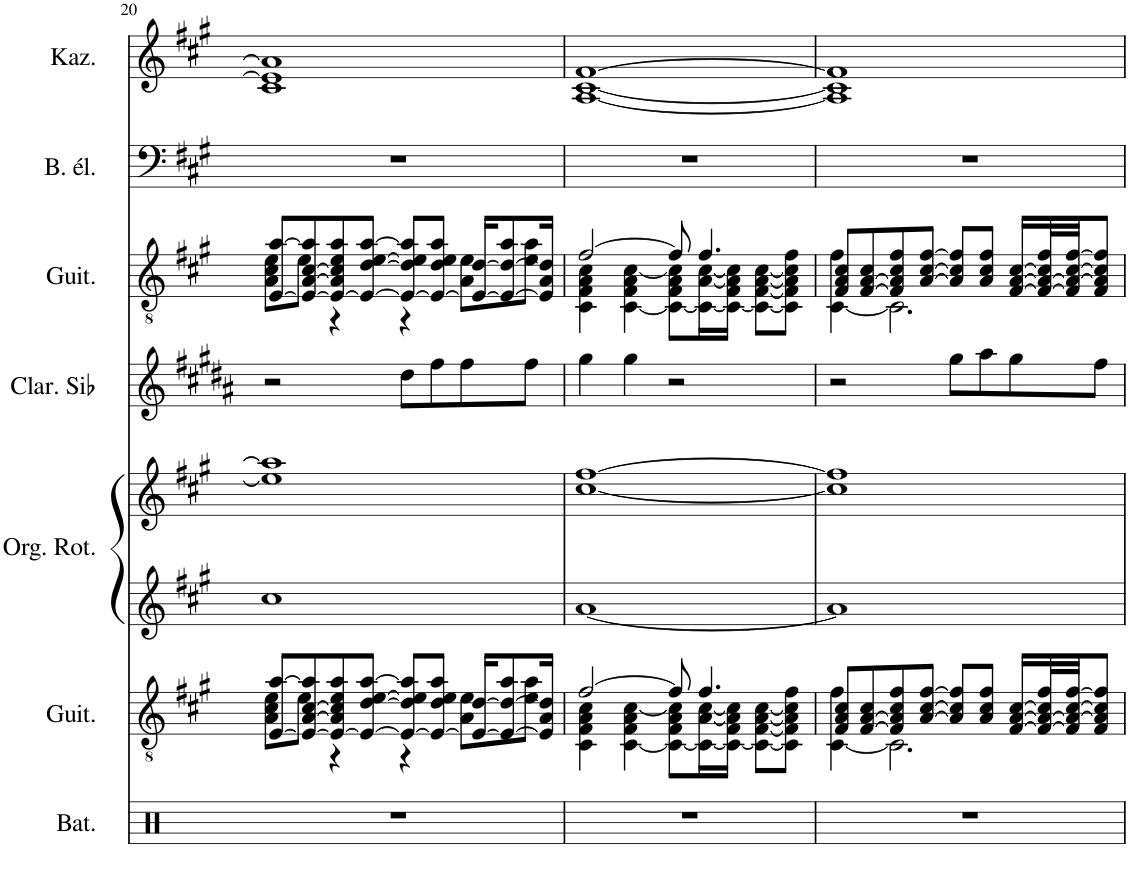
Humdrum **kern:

**kern	**kern	**kern	**kern	**kern	**kern	**kern	**kern
*part7	*part6	*part5	*part5	*part4	*part3	*part2	*part1
*staff8	*staff7	*staff6	*staff5	*staff4	*staff3	*staff2	*staff1
*I"Batterie, Drums	*I"Guitare acoustique, Acoustic Guitar (steel)	*I"Orgue rotatif, Rock Organ	*	*I"Clarinette en Sib	*I"Guitare classique, Acoustic Guitar (nylon)	*I"Basse électrique, Electric Bass (finger)	*I"Kazoo, Lead 6 (voice)
*I'Bat.	*I'Guit.	*I'Org. Rot.	*	*I'Clar. Sib	*I'Guit.	*I'B. él.	*I'Kaz.
!!LO:PB:g=z
*clefX	*clefGv2	*clefG2	*clefG2	*clefG2	*clefGv2	*clefF4	*clefG2
*	*	*	*	*Trd1c2	*	*Trd7c12	*
*k[]	*k[f#c#g#]	*k[f#c#g#]	*k[f#c#g#]	*k[f#c#g#d#a#]	*k[f#c#g#]	*k[f#c#g#]	*k[f#c#g#]
*M4/4	*M4/4	*M4/4	*M4/4	*M4/4	*M4/4	*M4/4	*M4/4
=20	=20	=20	=20	=20	=20	=20	=20
*	*^	*	*	*	*^	*	*
1r	[8E/ [8a/L	8A\ 8c#\ 8e\L	1cc#	1ee] 1aa]	2r	[8E/ [8a/L	8A\ 8c#\ 8e\L	1r	1c# 1e] 1a]
.	8E/_ [8A/ [8c#/ 8a/]	8e\J	.	.	.	8E/_ [8A/ [8c#/ 8a/]	8e\J	.	.
.	8E/_ 8A/] 8c#/] 8e/ 8a/	4r	.	.	.	8E/_ 8A/] 8c#/] 8e/ 8a/	4r	.	.
.	8E/_ [8d/ [8e/ [8a/J	.	.	.	.	8E/_ [8d/ [8e/ [8a/J	.	.	.
.	8E/_ 8d/] 8e/] 8a/]L	4r	.	.	8dd#\L	8E/_ 8d/] 8e/] 8a/]L	4r	.	.
.	8E/_ 8d/ 8e/ 8a/J	.	.	.	8ff#\	8E/_ 8d/ 8e/ 8a/J	.	.	.
.	16E/_ [16d/KL	8A\ 8e\L	.	.	8ff#\	16E/_ [16d/KL	8A\ 8e\L	.	.
.	8E/_ 8d/_ 8a/	.	.	.	.	8E/_ 8d/_ 8a/	.	.	.
.	.	8e\ 8a\J	.	.	8ff#\J	.	8e\ 8a\J	.	.
.	16E/] 16A/ 16d/]Jk	.	.	.	.	16E/] 16A/ 16d/]Jk	.	.	.
=21	=21	=21	=21	=21	=21	=21	=21	=21	=21
1r	[2f#/	4C#\ 4F#\ 4A\ 4c#\	[1a	[1cc# [1ff#	4gg#\	[2f#/	4C#\ 4F#\ 4A\ 4c#\	1r	[1A [1c# [1f#
.	.	[4C#\ 4F#\ 4A\ [4c#\	.	.	4gg#\	.	[4C#\ 4F#\ 4A\ [4c#\	.	.
.	8f#/]	8C#\_ 8F#\ 8A\ 8c#\]L	.	.	2r	8f#/]	8C#\_ 8F#\ 8A\ 8c#\]L	.	.
.	4.f#/	16C#\_ [16A\ [16c#\L	.	.	.	4.f#/	16C#\_ [16A\ [16c#\L	.	.
.	.	16C#\_ 16F#\ 16A\] 16c#\]JJ	.	.	.	.	16C#\_ 16F#\ 16A\] 16c#\]JJ	.	.
.	.	8C#\_ [8F#\ [8A\ [8c#\L	.	.	.	.	8C#\_ [8F#\ [8A\ [8c#\L	.	.
.	.	8C#\] 8F#\] 8A\] 8c#\] 8f#\J	.	.	.	.	8C#\] 8F#\] 8A\] 8c#\] 8f#\J	.	.
=22	=22	=22	=22	=22	=22	=22	=22	=22	=22
1r	8F#/ 8A/ 8c#/L	[4C#\ 4f#\	1a]	1cc#] 1ff#]	2r	8F#/ 8A/ 8c#/L	[4C#\ 4f#\	1r	1A] 1c#] 1f#]
.	[8F#/ [8A/ 8c#/	.	.	.	.	[8F#/ [8A/ 8c#/	.	.	.
.	8F#/] 8A/] 8c#/ 8f#/	2.C#\]	.	.	.	8F#/] 8A/] 8c#/ 8f#/	2.C#\]	.	.
.	[8A/ [8c#/ [8f#/J	.	.	.	.	[8A/ [8c#/ [8f#/J	.	.	.
.	8A/] 8c#/] 8f#/]L	.	.	.	8gg#\L	8A/] 8c#/] 8f#/]L	.	.	.
.	8A/ 8c#/ 8f#/J	.	.	.	8aa#\	8A/ 8c#/ 8f#/J	.	.	.
.	[16F#/ [16A/ [16c#/LL	.	.	.	8gg#\	[16F#/ [16A/ [16c#/LL	.	.	.
.	32F#/_ 32A/_ 32c#/] 32f#/L	.	.	.	.	32F#/_ 32A/_ 32c#/] 32f#/L	.	.	.
.	32F#/] 32A/_ [32c#/ [32f#/JJ	.	.	.	.	32F#/] 32A/_ [32c#/ [32f#/JJ	.	.	.
.	8F#/ 8A/] 8c#/] 8f#/]J	.	.	.	8ff#\J	8F#/ 8A/] 8c#/] 8f#/]J	.	.	.
*	*v	*v	*	*	*	*v	*v	*	*
=	=	=	=	=	=	=	=
*-	*-	*-	*-	*-	*-	*-	*-
